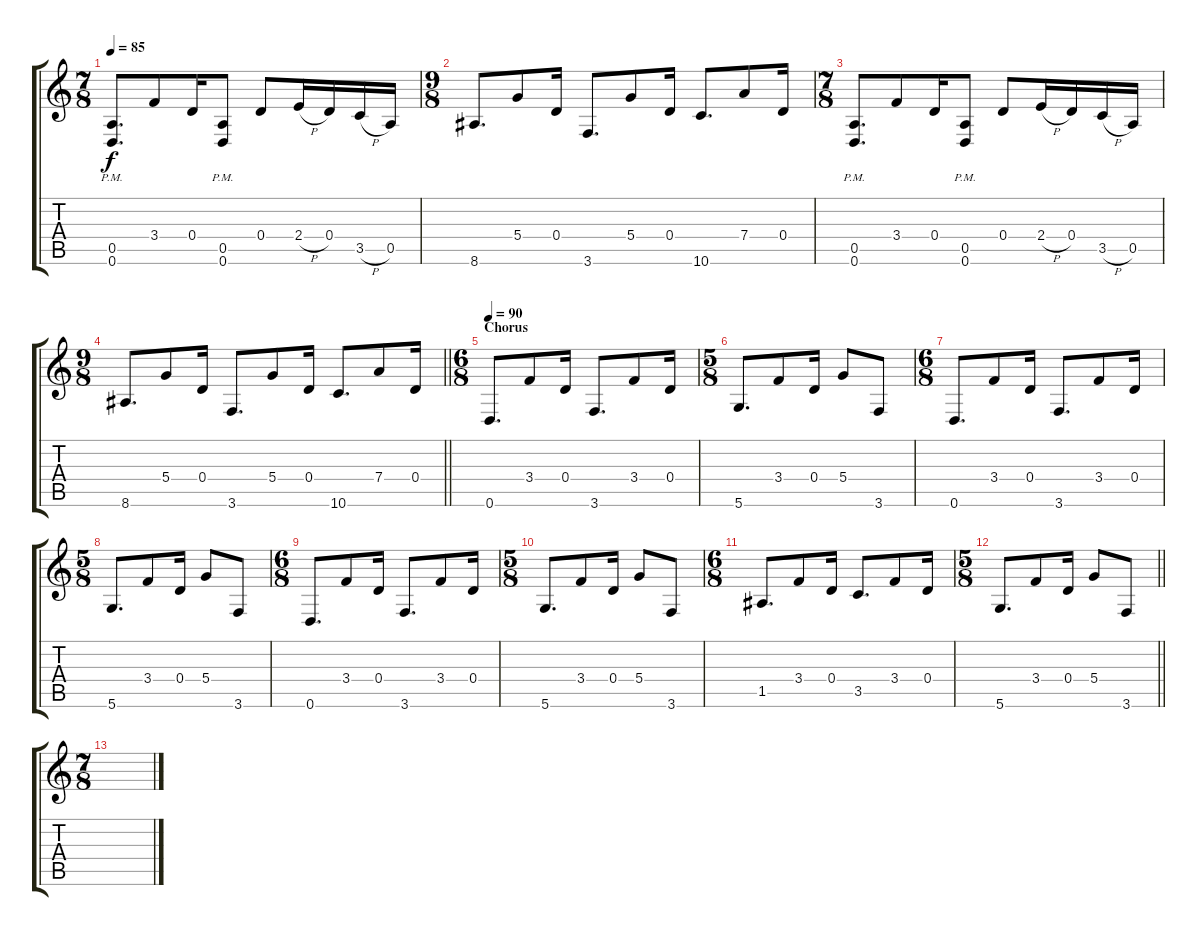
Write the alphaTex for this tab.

\track "" {instrument distortionguitar}
\staff {score tabs}
\tuning (E4 B3 G3 D3 A2 D2) {hide}
\ts (7 8)
\tempo 85
\clef g2
\ks c
(0.5{pm} 0.6{pm}).8{d dy f} 3.4.8 0.4.16 (0.5{pm} 0.6{pm}).8 0.4.8 2.4{h}.16 0.4.16 3.5{h}.16 0.5.16 |
\ts (9 8)
8.6.8{d} 5.4.8 0.4.16 3.6.8{d} 5.4.8 0.4.16 10.6.8{d} 7.4.8 0.4.16 |
\ts (7 8)
(0.5{pm} 0.6{pm}).8{d} 3.4.8 0.4.16 (0.5{pm} 0.6{pm}).8 0.4.8 2.4{h}.16 0.4.16 3.5{h}.16 0.5.16 |
\ts (9 8)
\barLineRight lightlight
8.6.8{d} 5.4.8 0.4.16 3.6.8{d} 5.4.8 0.4.16 10.6.8{d} 7.4.8 0.4.16 |
\ts (6 8)
\section ("" "Chorus")
\tempo 90
0.6.8{d} 3.4.8 0.4.16 3.6.8{d} 3.4.8 0.4.16 |
\ts (5 8)
5.6.8{d} 3.4.8 0.4.16 5.4.8 3.6.8 |
\ts (6 8)
0.6.8{d} 3.4.8 0.4.16 3.6.8{d} 3.4.8 0.4.16 |
\ts (5 8)
5.6.8{d} 3.4.8 0.4.16 5.4.8 3.6.8 |
\ts (6 8)
0.6.8{d} 3.4.8 0.4.16 3.6.8{d} 3.4.8 0.4.16 |
\ts (5 8)
5.6.8{d} 3.4.8 0.4.16 5.4.8 3.6.8 |
\ts (6 8)
1.5.8{d} 3.4.8 0.4.16 3.5.8{d} 3.4.8 0.4.16 |
\ts (5 8)
\barLineRight lightlight
5.6.8{d} 3.4.8 0.4.16 5.4.8 3.6.8 |
\ts (7 8)
\section ("" "")
